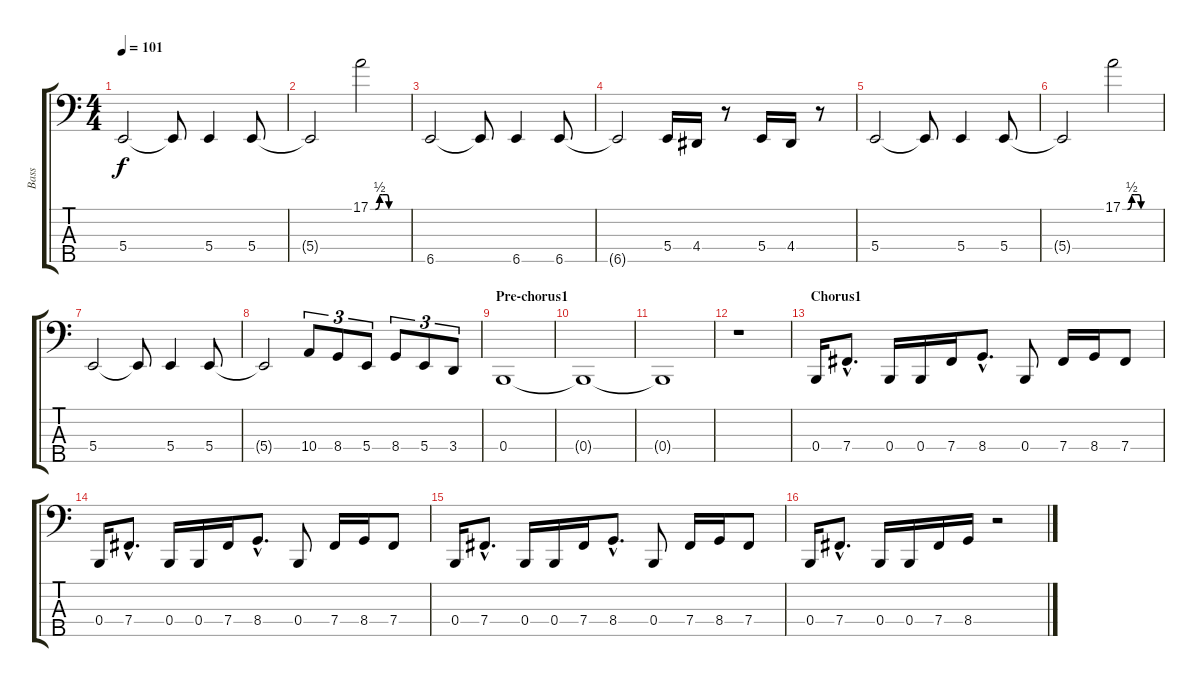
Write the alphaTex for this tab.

\track ("Bass" "Bass") {instrument electricbassfinger}
\staff {score tabs}
\tuning (E2 B1 Gb1 B0 Bb0) {hide}
\ts (4 4)
\tempo 101
\clef f4
\ks c
5.4.2{dy f} 5.4{t}.8 5.4.4 5.4.8 |
5.4{t}.2 17.1{be (custom 0 0 8 0 15 2 20 2 27 2 30 0 60 0)}.2 |
6.5.2 6.5{t}.8 6.5.4 6.5.8 |
6.5{t}.2 5.4.16 4.4.16 r.8 5.4.16 4.4.16 r.8 |
5.4.2 5.4{t}.8 5.4.4 5.4.8 |
5.4{t}.2 17.1{be (custom 0 0 8 0 15 2 20 2 27 2 30 0 60 0)}.2 |
5.4.2 5.4{t}.8 5.4.4 5.4.8 |
5.4{t}.2 10.4.8{tu (3 2)} 8.4.8{tu (3 2)} 5.4.8{tu (3 2)} 8.4.8{tu (3 2)} 5.4.8{tu (3 2)} 3.4.8{tu (3 2)} |
\section ("" "Pre-chorus1")
0.4.1 |
0.4{t}.1 |
0.4{t}.1 |
r.1 |
\section ("" "Chorus1")
0.4.16 7.4{hac}.8{d} 0.4.16 0.4.16 7.4.16 8.4{hac}.8{d} 0.4.8 7.4.16 8.4.16 7.4.8 |
0.4.16 7.4{hac}.8{d} 0.4.16 0.4.16 7.4.16 8.4{hac}.8{d} 0.4.8 7.4.16 8.4.16 7.4.8 |
0.4.16 7.4{hac}.8{d} 0.4.16 0.4.16 7.4.16 8.4{hac}.8{d} 0.4.8 7.4.16 8.4.16 7.4.8 |
0.4.16 7.4{hac}.8{d} 0.4.16 0.4.16 7.4.16 8.4.16 r.2
